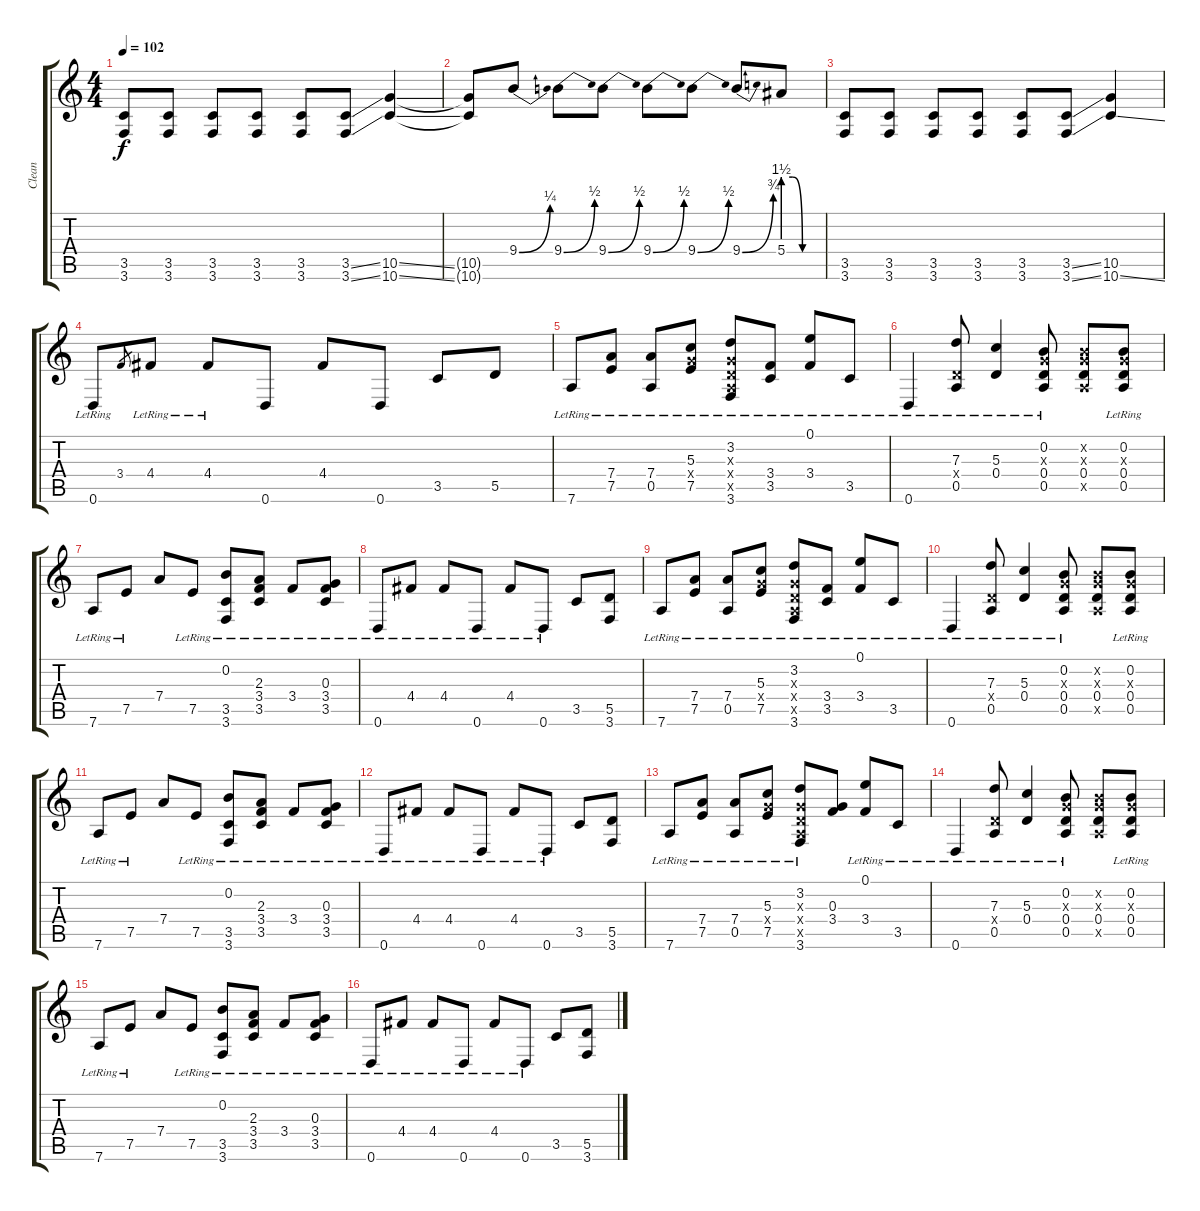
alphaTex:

\track ("Clean" "Clean") {instrument acousticguitarsteel}
\staff {score tabs}
\tuning (E4 B3 G3 D3 A2 D2) {hide}
\ts (4 4)
\tempo 102
\clef g2
\ks c
(3.5 3.6).8{dy f} (3.5 3.6).8 (3.5 3.6).8 (3.5 3.6).8 (3.5 3.6).8 (3.5{ss} 3.6{ss}).8 (10.5{ss} 10.6{ss}).4 |
(10.5{t} 10.6{t}).8 9.4{be (bend 0 0 60 1)}.8 9.4{be (bend 0 0 60 2)}.8 9.4{be (bend 0 0 60 2)}.8 9.4{be (bend 0 0 60 2)}.8 9.4{be (bend 0 0 60 2)}.8 9.4{be (bend 0 0 60 3)}.8 5.4{be (custom 0 6 15 6 30 0 60 0)}.8 |
(3.5 3.6).8 (3.5 3.6).8 (3.5 3.6).8 (3.5 3.6).8 (3.5 3.6).8 (3.5{ss} 3.6{ss}).8 (10.5 10.6{ss}).4 |
0.6{lr}.8 3.4.8{gr} 4.4{lr}.8 4.4{lr}.8 0.6.8 4.4.8 0.6.8 3.5.8 5.5.8 |
7.6{lr}.8 (7.4 7.5{lr}).8 (7.4{lr} 0.5).8 (5.3{lr} 5.4{x} 7.5{lr}).8 (3.2{lr} 0.3{x} 0.4{x} 0.5{x} 3.6{lr}).8 (3.4 3.5{lr}).8 (0.1{lr} 3.4{lr}).8 3.5{lr}.8 |
0.6{lr}.4 (7.3{lr} 0.4{x} 0.5).8 (5.3{lr} 0.4{lr}).4 (0.2{lr} 0.3{x} 0.4 0.5{lr}).8 (0.2{x} 0.3{x} 0.4 0.5{x}).8 (0.2{lr} 0.3{x} 0.4 0.5{lr}).8 |
7.6{lr}.8 7.5{lr}.8 7.4.8 7.5{lr}.8 (0.2{lr} 3.5 3.6{lr}).8 (2.3{lr} 3.4 3.5{lr}).8 3.4{lr}.8 (0.3{lr} 3.4 3.5{lr}).8 |
0.6{lr}.8 4.4{lr}.8 4.4{lr}.8 0.6{lr}.8 4.4{lr}.8 0.6{lr}.8 3.5.8 (5.5 3.6).8 |
7.6{lr}.8 (7.4 7.5{lr}).8 (7.4{lr} 0.5).8 (5.3{lr} 5.4{x} 7.5{lr}).8 (3.2{lr} 0.3{x} 0.4{x} 0.5{x} 3.6{lr}).8 (3.4 3.5{lr}).8 (0.1{lr} 3.4{lr}).8 3.5{lr}.8 |
0.6{lr}.4 (7.3{lr} 0.4{x} 0.5).8 (5.3{lr} 0.4{lr}).4 (0.2{lr} 0.3{x} 0.4 0.5{lr}).8 (0.2{x} 0.3{x} 0.4 0.5{x}).8 (0.2{lr} 0.3{x} 0.4 0.5{lr}).8 |
7.6{lr}.8 7.5{lr}.8 7.4.8 7.5{lr}.8 (0.2{lr} 3.5 3.6{lr}).8 (2.3{lr} 3.4 3.5{lr}).8 3.4{lr}.8 (0.3{lr} 3.4 3.5{lr}).8 |
0.6{lr}.8 4.4{lr}.8 4.4{lr}.8 0.6{lr}.8 4.4{lr}.8 0.6{lr}.8 3.5.8 (5.5 3.6).8 |
7.6{lr}.8 (7.4 7.5{lr}).8 (7.4{lr} 0.5).8 (5.3{lr} 5.4{x} 7.5{lr}).8 (3.2{lr} 0.3{x} 0.4{x} 0.5{x} 3.6{lr}).8 (0.3 3.4).8 (0.1{lr} 3.4{lr}).8 3.5{lr}.8 |
0.6{lr}.4 (7.3{lr} 0.4{x} 0.5).8 (5.3{lr} 0.4{lr}).4 (0.2{lr} 0.3{x} 0.4 0.5{lr}).8 (0.2{x} 0.3{x} 0.4 0.5{x}).8 (0.2{lr} 0.3{x} 0.4 0.5{lr}).8 |
7.6{lr}.8 7.5{lr}.8 7.4.8 7.5{lr}.8 (0.2{lr} 3.5 3.6{lr}).8 (2.3{lr} 3.4 3.5{lr}).8 3.4{lr}.8 (0.3{lr} 3.4 3.5{lr}).8 |
0.6{lr}.8 4.4{lr}.8 4.4{lr}.8 0.6{lr}.8 4.4{lr}.8 0.6{lr}.8 3.5.8 (5.5 3.6).8
